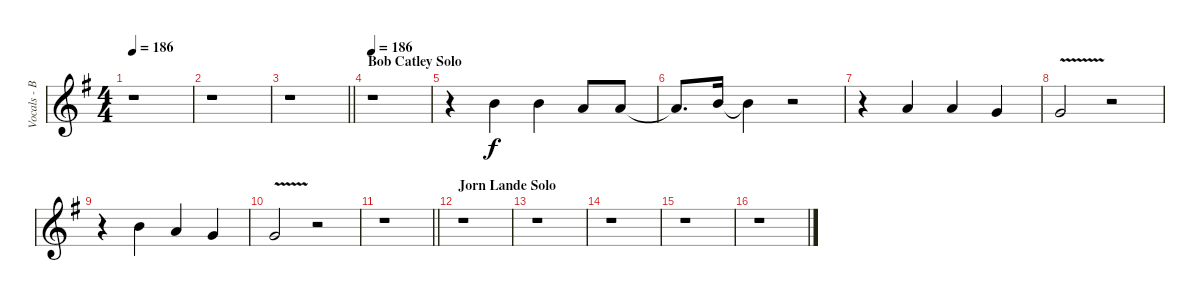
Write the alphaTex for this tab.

\track ("Vocals - Bob Catley" "Vocals - B") {instrument frenchhorn}
\staff {score}
\tuning (E4 B3 G3 D3 A2 E2) {hide}
\ts (4 4)
\tempo 186
\clef g2
\ks eminor
r.1{dy f} |
r.1 |
\barLineRight lightlight
r.1 |
\section ("" "Bob Catley Solo")
\tempo 186
r.1{volume 16 instrument mutedtrumpet} |
r.4 7.1.4 7.1.4 5.1.8 5.1.8 |
5.1{t}.8{d} 7.1.16 7.1{t}.4 r.2 |
r.4 5.1.4 5.1.4 3.1.4 |
3.1{v}.2 r.2 |
r.4 7.1.4 5.1.4 3.1.4 |
3.1{v}.2 r.2 |
\barLineRight lightlight
r.1 |
\section ("" "Jorn Lande Solo")
r.1 |
r.1 |
r.1 |
r.1 |
r.1
